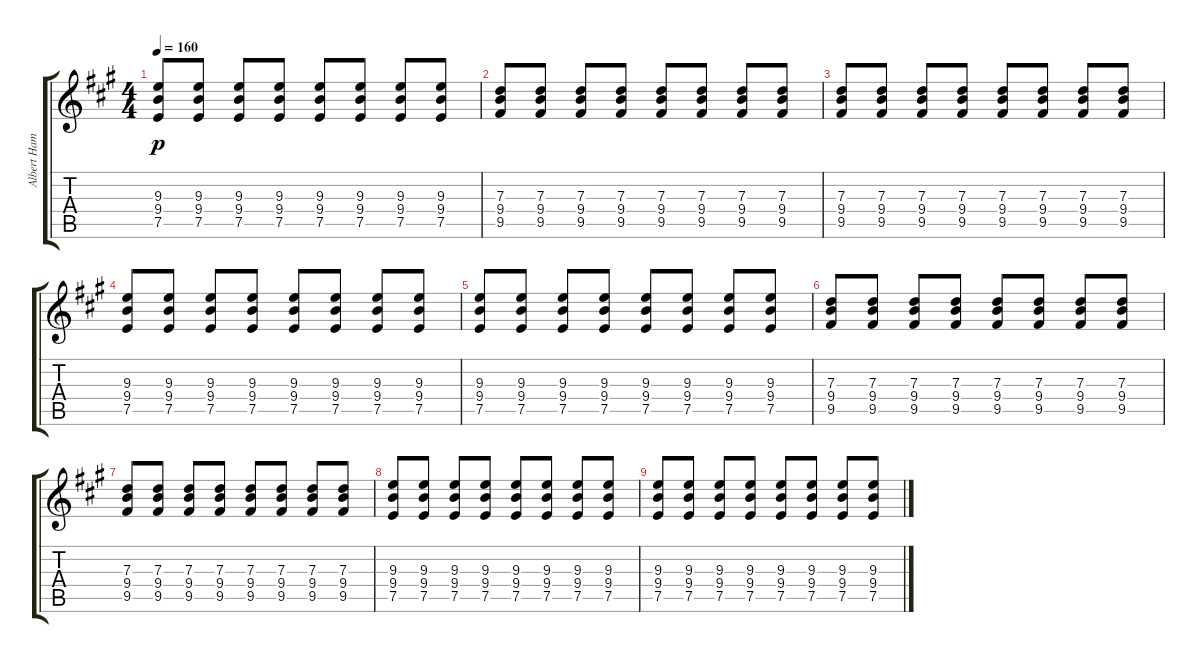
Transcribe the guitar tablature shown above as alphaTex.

\track ("Albert Hammond Jr." "Albert Ham") {instrument overdrivenguitar}
\staff {score tabs}
\tuning (E4 B3 G3 D3 A2 E2) {hide}
\ts (4 4)
\tempo 160
\clef g2
\ks a
(9.3 9.4 7.5).8{dy p} (9.3 9.4 7.5).8 (9.3 9.4 7.5).8 (9.3 9.4 7.5).8 (9.3 9.4 7.5).8 (9.3 9.4 7.5).8 (9.3 9.4 7.5).8 (9.3 9.4 7.5).8 |
(7.3 9.4 9.5).8 (7.3 9.4 9.5).8 (7.3 9.4 9.5).8 (7.3 9.4 9.5).8 (7.3 9.4 9.5).8 (7.3 9.4 9.5).8 (7.3 9.4 9.5).8 (7.3 9.4 9.5).8 |
(7.3 9.4 9.5).8 (7.3 9.4 9.5).8 (7.3 9.4 9.5).8 (7.3 9.4 9.5).8 (7.3 9.4 9.5).8 (7.3 9.4 9.5).8 (7.3 9.4 9.5).8 (7.3 9.4 9.5).8 |
(9.3 9.4 7.5).8 (9.3 9.4 7.5).8 (9.3 9.4 7.5).8 (9.3 9.4 7.5).8 (9.3 9.4 7.5).8 (9.3 9.4 7.5).8 (9.3 9.4 7.5).8 (9.3 9.4 7.5).8 |
(9.3 9.4 7.5).8 (9.3 9.4 7.5).8 (9.3 9.4 7.5).8 (9.3 9.4 7.5).8 (9.3 9.4 7.5).8 (9.3 9.4 7.5).8 (9.3 9.4 7.5).8 (9.3 9.4 7.5).8 |
(7.3 9.4 9.5).8 (7.3 9.4 9.5).8 (7.3 9.4 9.5).8 (7.3 9.4 9.5).8 (7.3 9.4 9.5).8 (7.3 9.4 9.5).8 (7.3 9.4 9.5).8 (7.3 9.4 9.5).8 |
(7.3 9.4 9.5).8 (7.3 9.4 9.5).8 (7.3 9.4 9.5).8 (7.3 9.4 9.5).8 (7.3 9.4 9.5).8 (7.3 9.4 9.5).8 (7.3 9.4 9.5).8 (7.3 9.4 9.5).8 |
(9.3 9.4 7.5).8 (9.3 9.4 7.5).8 (9.3 9.4 7.5).8 (9.3 9.4 7.5).8 (9.3 9.4 7.5).8 (9.3 9.4 7.5).8 (9.3 9.4 7.5).8 (9.3 9.4 7.5).8 |
(9.3 9.4 7.5).8 (9.3 9.4 7.5).8 (9.3 9.4 7.5).8 (9.3 9.4 7.5).8 (9.3 9.4 7.5).8 (9.3 9.4 7.5).8 (9.3 9.4 7.5).8 (9.3 9.4 7.5).8
